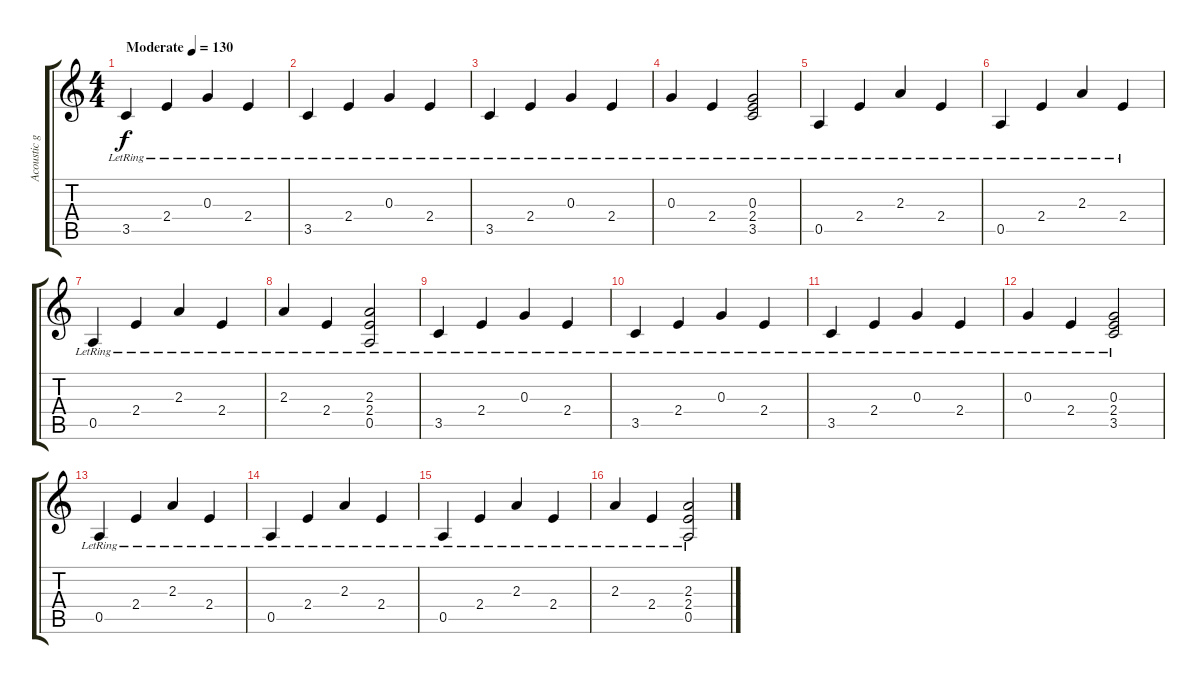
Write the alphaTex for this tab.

\track ("Acoustic guitar" "Acoustic g") {instrument acousticguitarsteel}
\staff {score tabs}
\tuning (E4 B3 G3 D3 A2 E2) {hide}
\ts (4 4)
\tempo (130 "Moderate")
\clef g2
\ks c
3.5{lr}.4{dy f instrument acousticguitarsteel} 2.4{lr}.4 0.3{lr}.4 2.4{lr}.4 |
3.5{lr}.4 2.4{lr}.4 0.3{lr}.4 2.4{lr}.4 |
3.5{lr}.4 2.4{lr}.4 0.3{lr}.4 2.4{lr}.4 |
0.3{lr}.4 2.4{lr}.4 (0.3{lr} 2.4{lr} 3.5{lr}).2 |
0.5{lr}.4 2.4{lr}.4 2.3{lr}.4 2.4{lr}.4 |
0.5{lr}.4 2.4{lr}.4 2.3{lr}.4 2.4{lr}.4 |
0.5{lr}.4 2.4{lr}.4 2.3{lr}.4 2.4{lr}.4 |
2.3{lr}.4 2.4{lr}.4 (2.3{lr} 2.4{lr} 0.5{lr}).2 |
3.5{lr}.4 2.4{lr}.4 0.3{lr}.4 2.4{lr}.4 |
3.5{lr}.4 2.4{lr}.4 0.3{lr}.4 2.4{lr}.4 |
3.5{lr}.4 2.4{lr}.4 0.3{lr}.4 2.4{lr}.4 |
0.3{lr}.4 2.4{lr}.4 (0.3{lr} 2.4{lr} 3.5{lr}).2 |
0.5{lr}.4 2.4{lr}.4 2.3{lr}.4 2.4{lr}.4 |
0.5{lr}.4 2.4{lr}.4 2.3{lr}.4 2.4{lr}.4 |
0.5{lr}.4 2.4{lr}.4 2.3{lr}.4 2.4{lr}.4 |
2.3{lr}.4 2.4{lr}.4 (2.3{lr} 2.4{lr} 0.5{lr}).2
